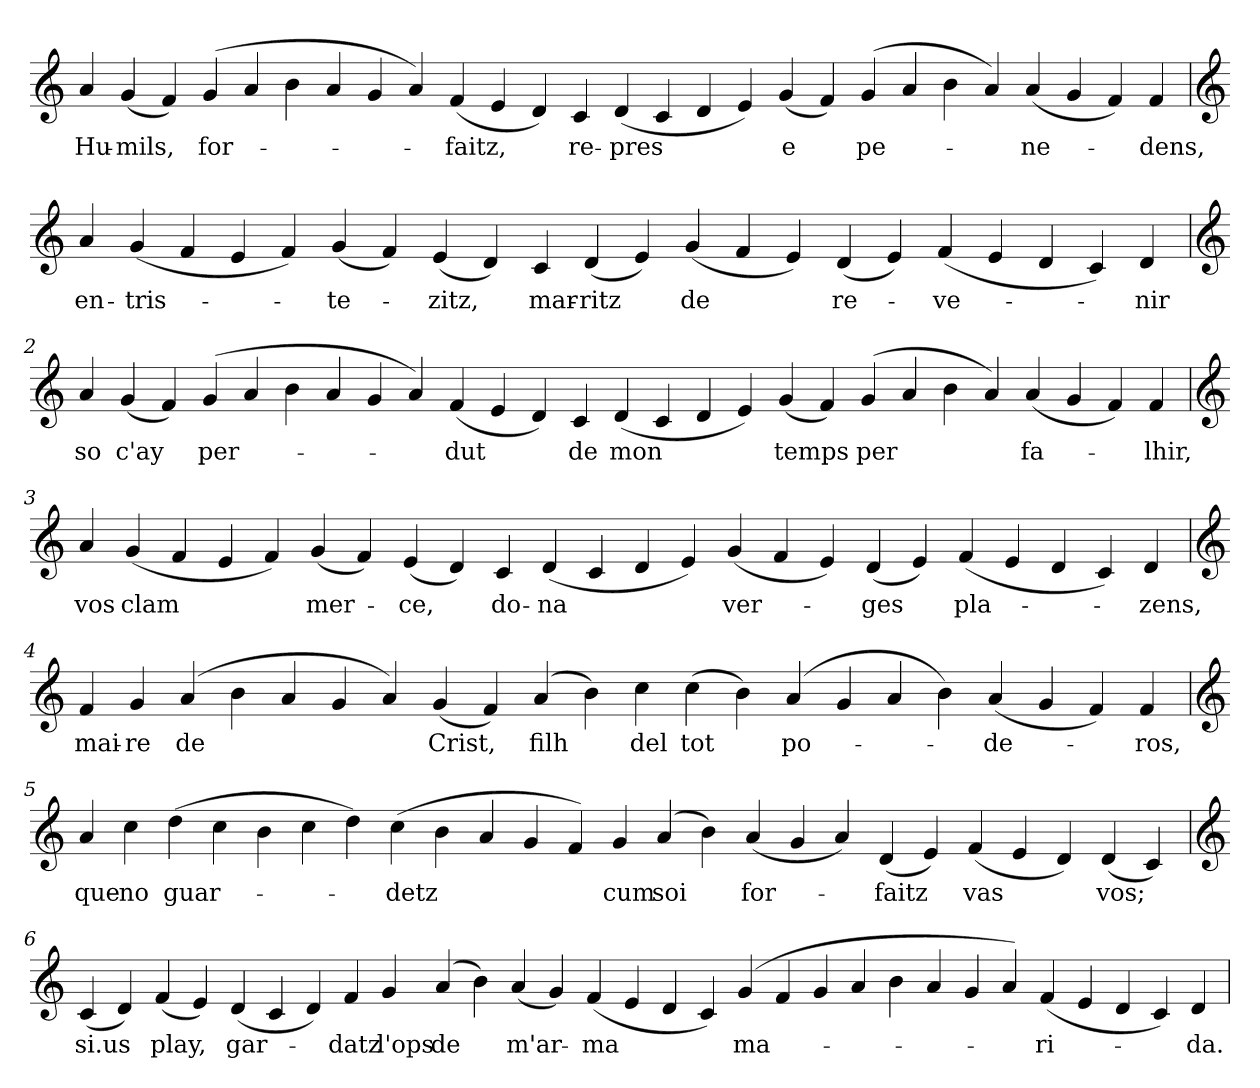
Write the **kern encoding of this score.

**kern	**text
*part1	*part1
*staff1	*staff1
*clefG2	*
=	=
4a	Hu-
(4g	-mils,
4f)	.
(4g	for-
4a	.
4b	.
4a	.
4g	.
4a)	.
(4f	-faitz,
4e	.
4d)	.
4c	re-
(4d	-pres
4c	.
4d	.
4e)	.
(4g	e
4f)	.
(4g	pe-
4a	.
4b	.
4a)	.
(4a	-ne-
4g	.
4f)	.
4f	-dens,
=1	=1
*clefG2	*
4a	en-
(4g	-tris-
4f	.
4e	.
4f)	.
(4g	-te-
4f)	.
(4e	-zitz,
4d)	.
4c	mar-
(4d	-ritz
4e)	.
(4g	de
4f	.
4e)	.
(4d	re-
4e)	.
(4f	-ve-
4e	.
4d	.
4c)	.
4d	-nir
=2	=2
*clefG2	*
4a	so
(4g	c'ay
4f)	.
(4g	per-
4a	.
4b	.
4a	.
4g	.
4a)	.
(4f	-dut
4e	.
4d)	.
4c	de
(4d	mon
4c	.
4d	.
4e)	.
(4g	temps
4f)	.
(4g	per
4a	.
4b	.
4a)	.
(4a	fa-
4g	.
4f)	.
4f	-lhir,
=3	=3
*clefG2	*
4a	vos
(4g	clam
4f	.
4e	.
4f)	.
(4g	mer-
4f)	.
(4e	-ce,
4d)	.
4c	do-
(4d	-na
4c	.
4d	.
4e)	.
(4g	ver-
4f	.
4e)	.
(4d	-ges
4e)	.
(4f	pla-
4e	.
4d	.
4c)	.
4d	-zens,
=4	=4
*clefG2	*
4f	mai-
4g	-re
(4a	de
4b	.
4a	.
4g	.
4a)	.
(4g	Crist,
4f)	.
(4a	filh
4b)	.
4cc	del
(4cc	tot
4b)	.
(4a	po-
4g	.
4a	.
4b)	.
(4a	-de-
4g	.
4f)	.
4f	-ros,
=5	=5
*clefG2	*
4a	que
4cc	no
(4dd	guar-
4cc	.
4b	.
4cc	.
4dd)	.
(4cc	-detz
4b	.
4a	.
4g	.
4f)	.
4g	cum
(4a	soi
4b)	.
(4a	for-
4g	.
4a)	.
(4d	-faitz
4e)	.
(4f	vas
4e	.
4d)	.
(4d	vos;
4c)	.
=6	=6
*clefG2	*
(4c	si.us
4d)	.
(4f	play,
4e)	.
(4d	gar-
4c	.
4d)	.
4f	-datz
4g	l'ops
(4a	de
4b)	.
(4a	m'ar-
4g)	.
(4f	-ma
4e	.
4d	.
4c)	.
(4g	ma-
4f	.
4g	.
4a	.
4b	.
4a	.
4g	.
4a)	.
(4f	-ri-
4e	.
4d	.
4c)	.
4d	-da.
=	=
*-	*-
